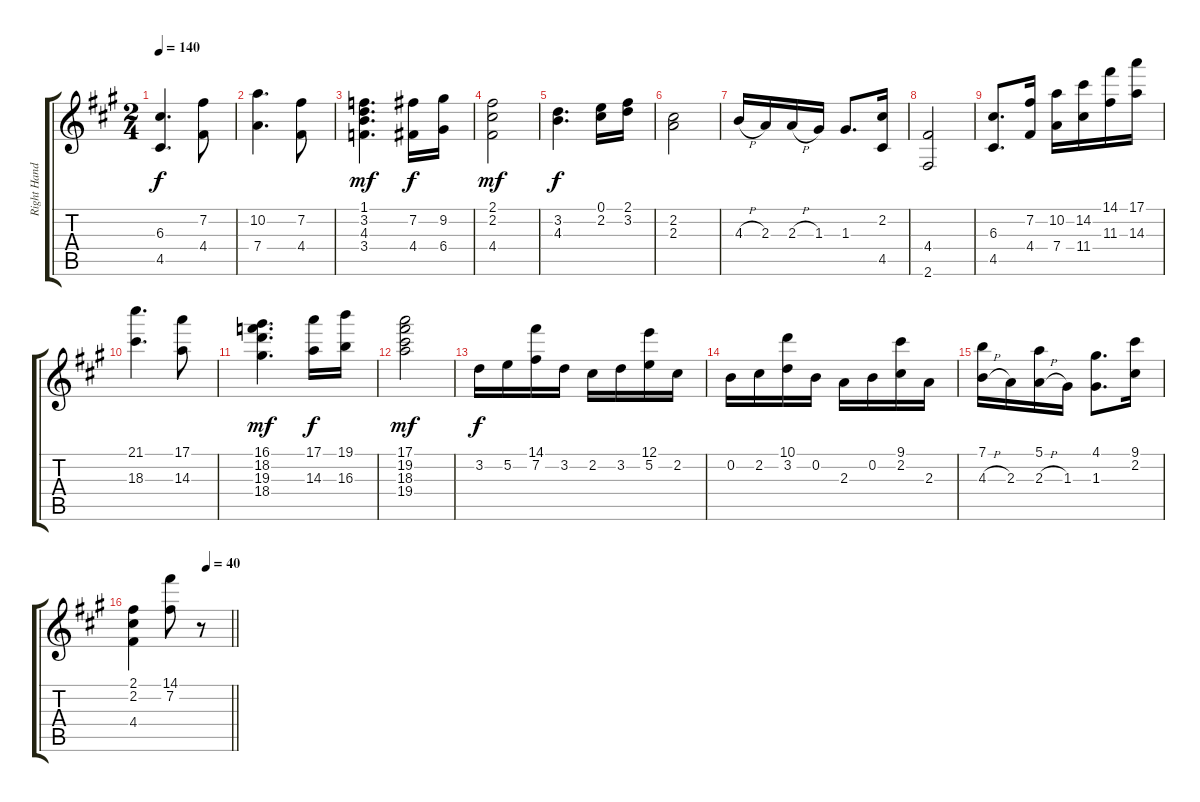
\track ("Right Hand" "Right Hand") {instrument stringensemble1}
\staff {score tabs}
\tuning (E5 B4 G4 D4 A3 E3) {hide}
\ts (2 4)
\tempo 140
\clef g2
\ks f#minor
(6.3 4.5).4{d dy f volume 14} (7.2 4.4).8 |
(10.2 7.4).4{d} (7.2 4.4).8 |
(1.1 3.2 4.3 3.4).4{d dy mf} (7.2 4.4).16{dy f} (9.2 6.4).16 |
(2.1 2.2 4.4).2{dy mf} |
(3.2 4.3).4{d dy f} (0.1 2.2).16 (2.1 3.2).16 |
(2.2 2.3).2 |
4.3{h}.16 2.3.16 2.3{h}.16 1.3.16 1.3.8{d} (2.2 4.5).16 |
(4.4 2.6).2 |
(6.3 4.5).8{d volume 13} (7.2 4.4).16 (10.2 7.4).16 (14.2 11.4).16 (14.1 11.3).16 (17.1 14.3).16 |
(21.1 18.3).4{d} (17.1 14.3).8 |
(16.1 18.2 19.3 18.4).4{d dy mf} (17.1 14.3).16{dy f} (19.1 16.3).16 |
(17.1 19.2 18.3 19.4).2{dy mf} |
3.2.16{dy f volume 10} 5.2.16 (14.1 7.2).16 3.2.16 2.2.16 3.2.16 (12.1 5.2).16 2.2.16 |
0.2.16 2.2.16 (10.1 3.2).16 0.2.16 2.3.16 0.2.16 (9.1 2.2).16 2.3.16 |
(7.1 4.3{h}).16 2.3.16 (5.1 2.3{h}).16 1.3.16 (4.1 1.3).8{d} (9.1 2.2).16 |
\tempo (40 0.75)
\barLineRight lightlight
(2.1 2.2 4.4).4{volume 15} (14.1 7.2).8 r.8
